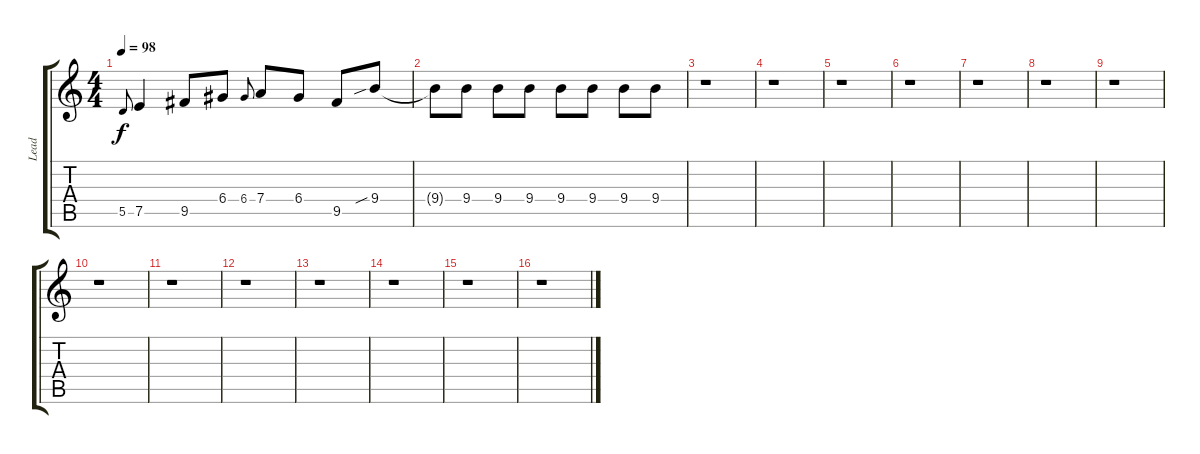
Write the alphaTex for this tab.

\track ("Lead" "Lead") {instrument acousticguitarsteel}
\staff {score tabs}
\tuning (E4 B3 G3 D3 A2 E2) {hide}
\ts (4 4)
\tempo 98
\clef g2
\ks c
5.5.8{gr onbeat dy f} 7.5.4 9.5.8 6.4.8 6.4.8{gr onbeat} 7.4.8 6.4.8 9.5.8 9.4{sib}.8 |
9.4{t}.8 9.4.8 9.4.8 9.4.8 9.4.8 9.4.8 9.4.8 9.4.8 |
r.1 |
r.1 |
r.1 |
r.1 |
r.1 |
r.1 |
r.1 |
r.1 |
r.1 |
r.1 |
r.1 |
r.1 |
r.1 |
r.1
